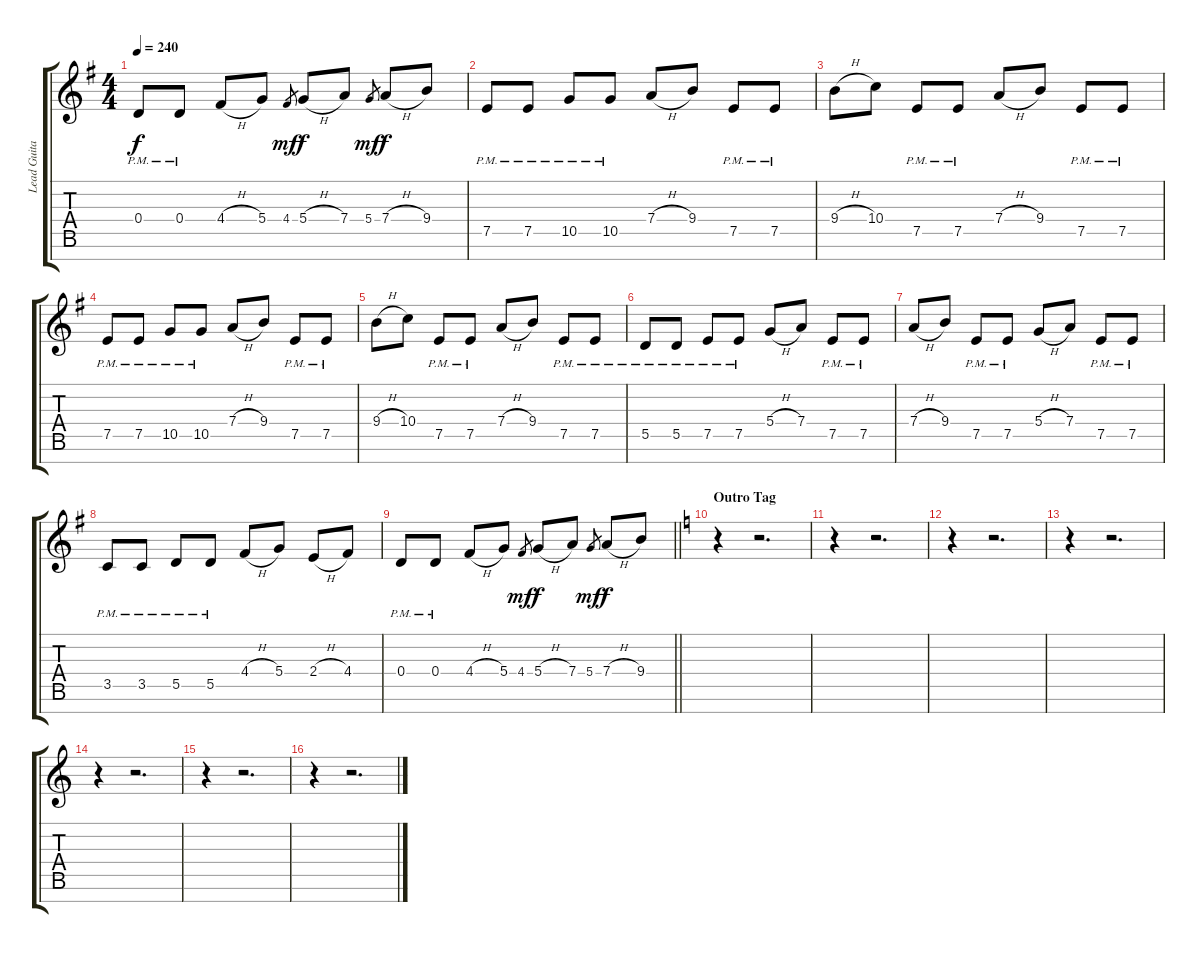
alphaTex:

\track ("Lead Guitar [McMorran]" "Lead Guita") {instrument overdrivenguitar}
\staff {score tabs}
\tuning (E4 B3 G3 D3 A2 E2 B1) {hide}
\ts (4 4)
\tempo 240
\clef g2
\ks eminor
0.4{pm}.8{dy f} 0.4{pm}.8 4.4{h}.8 5.4.8 4.4.8{gr dy mf} 5.4{h}.8{dy f} 7.4.8 5.4.8{gr dy mf} 7.4{h}.8{dy f} 9.4.8 |
7.5{pm}.8 7.5{pm}.8 10.5{pm}.8 10.5{pm}.8 7.4{h}.8 9.4.8 7.5{pm}.8 7.5{pm}.8 |
9.4{h}.8 10.4.8 7.5{pm}.8 7.5{pm}.8 7.4{h}.8 9.4.8 7.5{pm}.8 7.5{pm}.8 |
7.5{pm}.8 7.5{pm}.8 10.5{pm}.8 10.5{pm}.8 7.4{h}.8 9.4.8 7.5{pm}.8 7.5{pm}.8 |
9.4{h}.8 10.4.8 7.5{pm}.8 7.5{pm}.8 7.4{h}.8 9.4.8 7.5{pm}.8 7.5{pm}.8 |
5.5{pm}.8 5.5{pm}.8 7.5{pm}.8 7.5{pm}.8 5.4{h}.8 7.4.8 7.5{pm}.8 7.5{pm}.8 |
7.4{h}.8 9.4.8 7.5{pm}.8 7.5{pm}.8 5.4{h}.8 7.4.8 7.5{pm}.8 7.5{pm}.8 |
3.5{pm}.8 3.5{pm}.8 5.5{pm}.8 5.5{pm}.8 4.4{h}.8 5.4.8 2.4{h}.8 4.4.8 |
\barLineRight lightlight
0.4{pm}.8 0.4{pm}.8 4.4{h}.8 5.4.8 4.4.8{gr dy mf} 5.4{h}.8{dy f} 7.4.8 5.4.8{gr dy mf} 7.4{h}.8{dy f} 9.4.8 |
\section ("" "Outro Tag")
\ks aminor
r.4 r.2{d} |
r.4 r.2{d} |
r.4 r.2{d} |
r.4 r.2{d} |
r.4 r.2{d} |
r.4 r.2{d} |
r.4 r.2{d}
